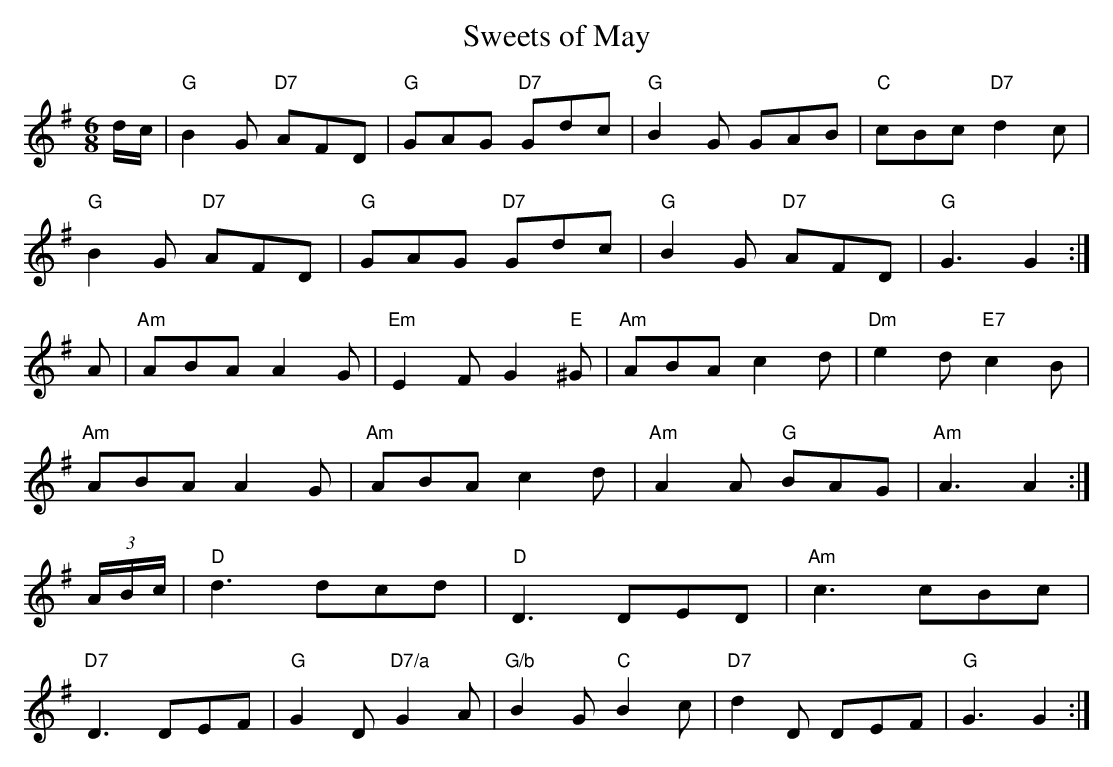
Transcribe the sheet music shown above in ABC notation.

X:1
T:Sweets of May
M:6/8
L:1/8
K:G
d/2c/2|"G"B2G "D7"AFD|"G"GAG "D7"Gdc|"G"B2G GAB|"C"cBc "D7"d2c|
"G"B2G "D7"AFD|\"G"GAG "D7"Gdc|"G"B2G "D7"AFD|"G"G3  G2:|
A|"Am"ABA A2G|"Em"E2F G2"E"^G|"Am"ABA c2d|"Dm"e2d "E7"c2B|
"Am"ABA A2G|"Am"ABA c2d|"Am"A2A "G"BAG|"Am"A3  A2:|
(3A/2B/2c/2|"D"d3 dcd|"D"D3 DED|"Am"c3 cBc|
"D7"D3 DEF|"G"G2D "D7/a"G2A|"G/b"B2G "C"B2c|"D7"d2D DEF|"G"G3  G2:|
